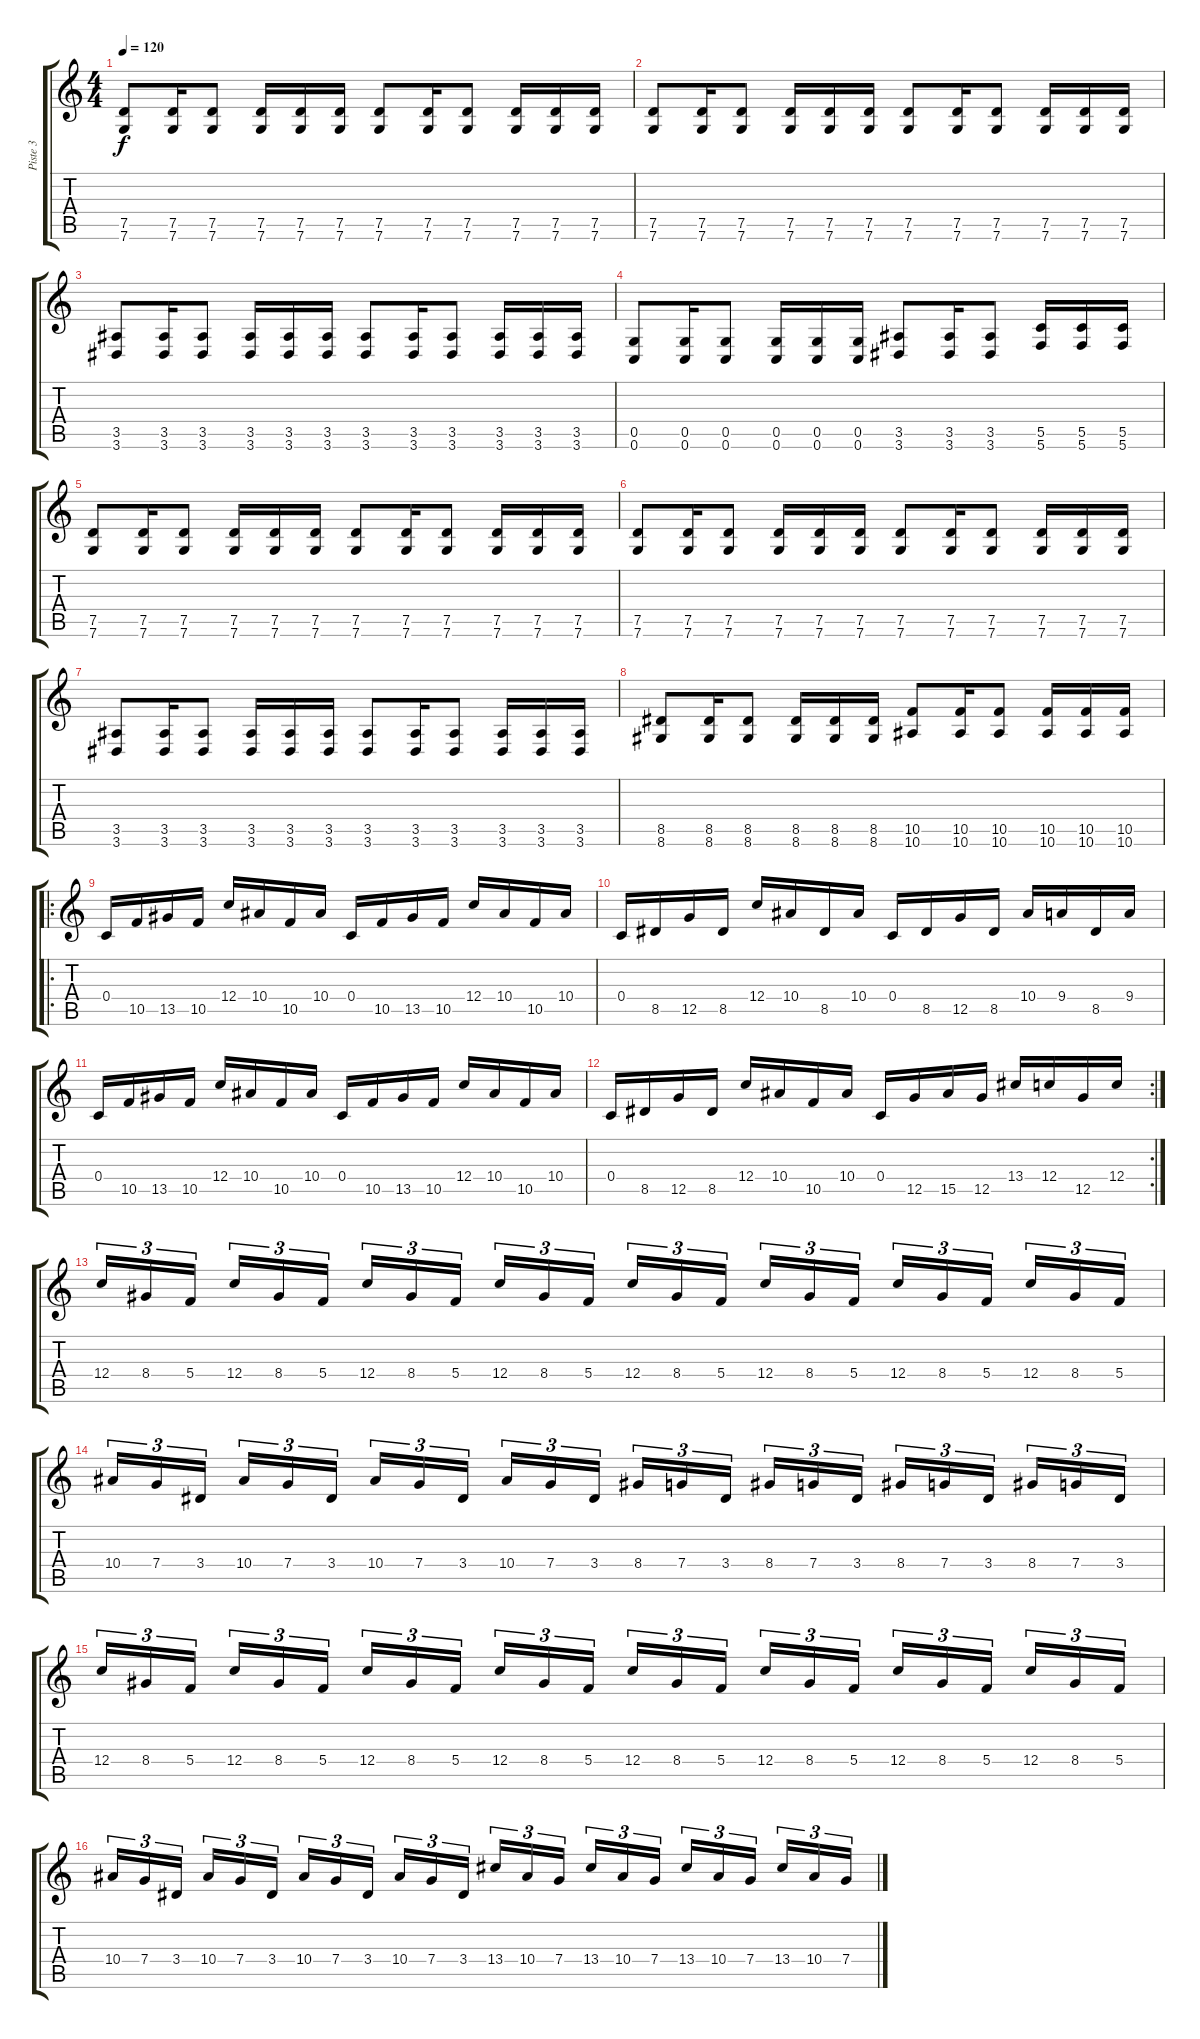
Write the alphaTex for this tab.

\track ("Piste 3" "Piste 3") {instrument distortionguitar}
\staff {score tabs}
\tuning (D4 A3 F3 C3 G2 C2) {hide}
\ts (4 4)
\tempo 120
\clef g2
\ks c
(7.5 7.6).8{dy f volume 16} (7.5 7.6).16 (7.5 7.6).8 (7.5 7.6).16 (7.5 7.6).16 (7.5 7.6).16 (7.5 7.6).8 (7.5 7.6).16 (7.5 7.6).8 (7.5 7.6).16 (7.5 7.6).16 (7.5 7.6).16 |
(7.5 7.6).8 (7.5 7.6).16 (7.5 7.6).8 (7.5 7.6).16 (7.5 7.6).16 (7.5 7.6).16 (7.5 7.6).8 (7.5 7.6).16 (7.5 7.6).8 (7.5 7.6).16 (7.5 7.6).16 (7.5 7.6).16 |
(3.5 3.6).8 (3.5 3.6).16 (3.5 3.6).8 (3.5 3.6).16 (3.5 3.6).16 (3.5 3.6).16 (3.5 3.6).8 (3.5 3.6).16 (3.5 3.6).8 (3.5 3.6).16 (3.5 3.6).16 (3.5 3.6).16 |
(0.5 0.6).8 (0.5 0.6).16 (0.5 0.6).8 (0.5 0.6).16 (0.5 0.6).16 (0.5 0.6).16 (3.5 3.6).8 (3.5 3.6).16 (3.5 3.6).8 (5.5 5.6).16 (5.5 5.6).16 (5.5 5.6).16 |
(7.5 7.6).8 (7.5 7.6).16 (7.5 7.6).8 (7.5 7.6).16 (7.5 7.6).16 (7.5 7.6).16 (7.5 7.6).8 (7.5 7.6).16 (7.5 7.6).8 (7.5 7.6).16 (7.5 7.6).16 (7.5 7.6).16 |
(7.5 7.6).8 (7.5 7.6).16 (7.5 7.6).8 (7.5 7.6).16 (7.5 7.6).16 (7.5 7.6).16 (7.5 7.6).8 (7.5 7.6).16 (7.5 7.6).8 (7.5 7.6).16 (7.5 7.6).16 (7.5 7.6).16 |
(3.5 3.6).8 (3.5 3.6).16 (3.5 3.6).8 (3.5 3.6).16 (3.5 3.6).16 (3.5 3.6).16 (3.5 3.6).8 (3.5 3.6).16 (3.5 3.6).8 (3.5 3.6).16 (3.5 3.6).16 (3.5 3.6).16 |
(8.5 8.6).8 (8.5 8.6).16 (8.5 8.6).8 (8.5 8.6).16 (8.5 8.6).16 (8.5 8.6).16 (10.5 10.6).8 (10.5 10.6).16 (10.5 10.6).8 (10.5 10.6).16 (10.5 10.6).16 (10.5 10.6).16 |
\ro
0.4.16{volume 10} 10.5.16 13.5.16 10.5.16 12.4.16 10.4.16 10.5.16 10.4.16 0.4.16 10.5.16 13.5.16 10.5.16 12.4.16 10.4.16 10.5.16 10.4.16 |
0.4.16 8.5.16 12.5.16 8.5.16 12.4.16 10.4.16 8.5.16 10.4.16 0.4.16 8.5.16 12.5.16 8.5.16 10.4.16 9.4.16 8.5.16 9.4.16 |
0.4.16 10.5.16 13.5.16 10.5.16 12.4.16 10.4.16 10.5.16 10.4.16 0.4.16 10.5.16 13.5.16 10.5.16 12.4.16 10.4.16 10.5.16 10.4.16 |
\rc 2
0.4.16 8.5.16 12.5.16 8.5.16 12.4.16 10.4.16 10.5.16 10.4.16 0.4.16 12.5.16 15.5.16 12.5.16 13.4.16 12.4.16 12.5.16 12.4.16 |
12.4.16{tu (3 2) volume 8} 8.4.16{tu (3 2)} 5.4.16{tu (3 2) beam splitsecondary} 12.4.16{tu (3 2)} 8.4.16{tu (3 2)} 5.4.16{tu (3 2)} 12.4.16{tu (3 2)} 8.4.16{tu (3 2)} 5.4.16{tu (3 2) beam splitsecondary} 12.4.16{tu (3 2)} 8.4.16{tu (3 2)} 5.4.16{tu (3 2)} 12.4.16{tu (3 2)} 8.4.16{tu (3 2)} 5.4.16{tu (3 2) beam splitsecondary} 12.4.16{tu (3 2)} 8.4.16{tu (3 2)} 5.4.16{tu (3 2)} 12.4.16{tu (3 2)} 8.4.16{tu (3 2)} 5.4.16{tu (3 2) beam splitsecondary} 12.4.16{tu (3 2)} 8.4.16{tu (3 2)} 5.4.16{tu (3 2)} |
10.4.16{tu (3 2)} 7.4.16{tu (3 2)} 3.4.16{tu (3 2) beam splitsecondary} 10.4.16{tu (3 2)} 7.4.16{tu (3 2)} 3.4.16{tu (3 2)} 10.4.16{tu (3 2)} 7.4.16{tu (3 2)} 3.4.16{tu (3 2) beam splitsecondary} 10.4.16{tu (3 2)} 7.4.16{tu (3 2)} 3.4.16{tu (3 2)} 8.4.16{tu (3 2)} 7.4.16{tu (3 2)} 3.4.16{tu (3 2) beam splitsecondary} 8.4.16{tu (3 2)} 7.4.16{tu (3 2)} 3.4.16{tu (3 2)} 8.4.16{tu (3 2)} 7.4.16{tu (3 2)} 3.4.16{tu (3 2) beam splitsecondary} 8.4.16{tu (3 2)} 7.4.16{tu (3 2)} 3.4.16{tu (3 2)} |
12.4.16{tu (3 2)} 8.4.16{tu (3 2)} 5.4.16{tu (3 2) beam splitsecondary} 12.4.16{tu (3 2)} 8.4.16{tu (3 2)} 5.4.16{tu (3 2)} 12.4.16{tu (3 2)} 8.4.16{tu (3 2)} 5.4.16{tu (3 2) beam splitsecondary} 12.4.16{tu (3 2)} 8.4.16{tu (3 2)} 5.4.16{tu (3 2)} 12.4.16{tu (3 2)} 8.4.16{tu (3 2)} 5.4.16{tu (3 2) beam splitsecondary} 12.4.16{tu (3 2)} 8.4.16{tu (3 2)} 5.4.16{tu (3 2)} 12.4.16{tu (3 2)} 8.4.16{tu (3 2)} 5.4.16{tu (3 2) beam splitsecondary} 12.4.16{tu (3 2)} 8.4.16{tu (3 2)} 5.4.16{tu (3 2)} |
10.4.16{tu (3 2)} 7.4.16{tu (3 2)} 3.4.16{tu (3 2) beam splitsecondary} 10.4.16{tu (3 2)} 7.4.16{tu (3 2)} 3.4.16{tu (3 2)} 10.4.16{tu (3 2)} 7.4.16{tu (3 2)} 3.4.16{tu (3 2) beam splitsecondary} 10.4.16{tu (3 2)} 7.4.16{tu (3 2)} 3.4.16{tu (3 2)} 13.4.16{tu (3 2)} 10.4.16{tu (3 2)} 7.4.16{tu (3 2) beam splitsecondary} 13.4.16{tu (3 2)} 10.4.16{tu (3 2)} 7.4.16{tu (3 2)} 13.4.16{tu (3 2)} 10.4.16{tu (3 2)} 7.4.16{tu (3 2) beam splitsecondary} 13.4.16{tu (3 2)} 10.4.16{tu (3 2)} 7.4.16{tu (3 2)}
